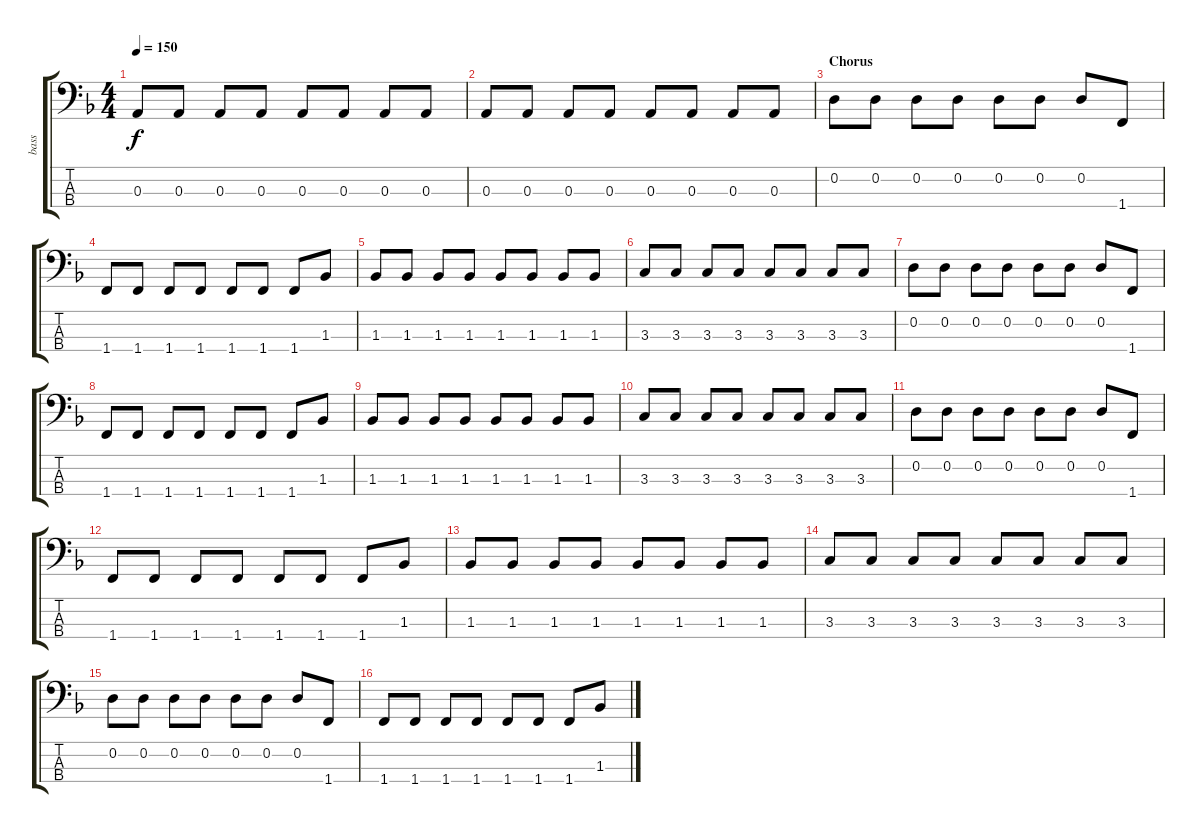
\track ("bass" "bass") {instrument slapbass2}
\staff {score tabs}
\tuning (G2 D2 A1 E1) {hide}
\ts (4 4)
\tempo 150
\clef f4
\ks dminor
0.3.8{dy f} 0.3.8 0.3.8 0.3.8 0.3.8 0.3.8 0.3.8 0.3.8 |
0.3.8 0.3.8 0.3.8 0.3.8 0.3.8 0.3.8 0.3.8 0.3.8 |
\section ("" "Chorus")
0.2.8 0.2.8 0.2.8 0.2.8 0.2.8 0.2.8 0.2.8 1.4.8 |
1.4.8 1.4.8 1.4.8 1.4.8 1.4.8 1.4.8 1.4.8 1.3.8 |
1.3.8 1.3.8 1.3.8 1.3.8 1.3.8 1.3.8 1.3.8 1.3.8 |
3.3.8 3.3.8 3.3.8 3.3.8 3.3.8 3.3.8 3.3.8 3.3.8 |
0.2.8 0.2.8 0.2.8 0.2.8 0.2.8 0.2.8 0.2.8 1.4.8 |
1.4.8 1.4.8 1.4.8 1.4.8 1.4.8 1.4.8 1.4.8 1.3.8 |
1.3.8 1.3.8 1.3.8 1.3.8 1.3.8 1.3.8 1.3.8 1.3.8 |
3.3.8 3.3.8 3.3.8 3.3.8 3.3.8 3.3.8 3.3.8 3.3.8 |
0.2.8 0.2.8 0.2.8 0.2.8 0.2.8 0.2.8 0.2.8 1.4.8 |
1.4.8 1.4.8 1.4.8 1.4.8 1.4.8 1.4.8 1.4.8 1.3.8 |
1.3.8 1.3.8 1.3.8 1.3.8 1.3.8 1.3.8 1.3.8 1.3.8 |
3.3.8 3.3.8 3.3.8 3.3.8 3.3.8 3.3.8 3.3.8 3.3.8 |
0.2.8 0.2.8 0.2.8 0.2.8 0.2.8 0.2.8 0.2.8 1.4.8 |
1.4.8 1.4.8 1.4.8 1.4.8 1.4.8 1.4.8 1.4.8 1.3.8
